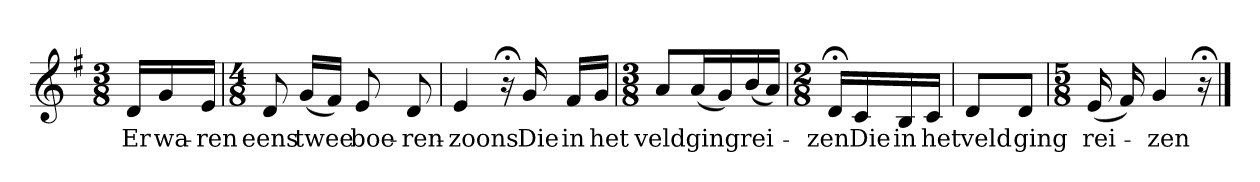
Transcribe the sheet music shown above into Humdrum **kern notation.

**kern	**text
*part1	*part1
*staff1	*staff1
*k[f#]	*
*G:	*
*M3/8	*
*MM120	*
=	=
16dLL	Er
16g	wa-
16eJJ	-ren
=1	=1
*M4/8	*
8d	eens
(16gLL	twee
16f#JJ)	.
8e	boe-
8d	-ren-
=2	=2
4e	-zoons
16r;<	.
16g	Die
16f#LL	in
16gJJ	het
=3	=3
*M3/8	*
8aL	veld
(16aL	ging
16g)	.
(16b	rei-
16aJJ)	.
=4	=4
*M2/8	*
16d;<LL	-zen
16c	Die
16B	in
16cJJ	het
=5	=5
8dL	veld
8dJ	ging
=6	=6
*M5/8	*
(16e	rei-
16f#)	.
4g	-zen
16r;<	.
==	==
*-	*-
